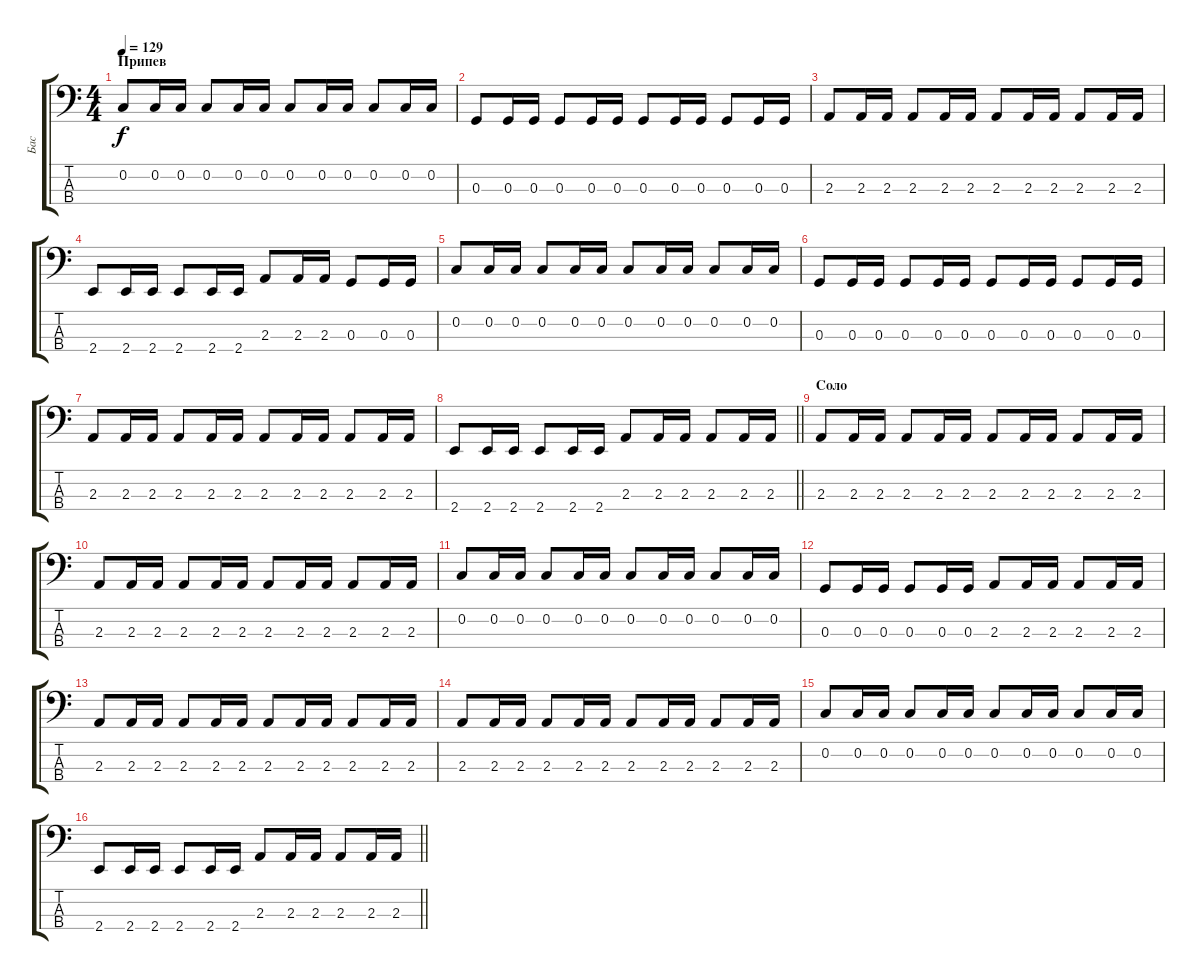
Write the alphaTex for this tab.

\track ("Бас" "Бас") {instrument electricbassfinger}
\staff {score tabs}
\tuning (F2 C2 G1 D1) {hide}
\ts (4 4)
\section ("" "Припев")
\tempo 129
\clef f4
\ks c
0.2.8{dy f} 0.2.16 0.2.16 0.2.8 0.2.16 0.2.16 0.2.8 0.2.16 0.2.16 0.2.8 0.2.16 0.2.16 |
0.3.8 0.3.16 0.3.16 0.3.8 0.3.16 0.3.16 0.3.8 0.3.16 0.3.16 0.3.8 0.3.16 0.3.16 |
2.3.8 2.3.16 2.3.16 2.3.8 2.3.16 2.3.16 2.3.8 2.3.16 2.3.16 2.3.8 2.3.16 2.3.16 |
2.4.8 2.4.16 2.4.16 2.4.8 2.4.16 2.4.16 2.3.8 2.3.16 2.3.16 0.3.8 0.3.16 0.3.16 |
0.2.8 0.2.16 0.2.16 0.2.8 0.2.16 0.2.16 0.2.8 0.2.16 0.2.16 0.2.8 0.2.16 0.2.16 |
0.3.8 0.3.16 0.3.16 0.3.8 0.3.16 0.3.16 0.3.8 0.3.16 0.3.16 0.3.8 0.3.16 0.3.16 |
2.3.8 2.3.16 2.3.16 2.3.8 2.3.16 2.3.16 2.3.8 2.3.16 2.3.16 2.3.8 2.3.16 2.3.16 |
\barLineRight lightlight
2.4.8 2.4.16 2.4.16 2.4.8 2.4.16 2.4.16 2.3.8 2.3.16 2.3.16 2.3.8 2.3.16 2.3.16 |
\section ("" "Соло")
2.3.8 2.3.16 2.3.16 2.3.8 2.3.16 2.3.16 2.3.8 2.3.16 2.3.16 2.3.8 2.3.16 2.3.16 |
2.3.8 2.3.16 2.3.16 2.3.8 2.3.16 2.3.16 2.3.8 2.3.16 2.3.16 2.3.8 2.3.16 2.3.16 |
0.2.8 0.2.16 0.2.16 0.2.8 0.2.16 0.2.16 0.2.8 0.2.16 0.2.16 0.2.8 0.2.16 0.2.16 |
0.3.8 0.3.16 0.3.16 0.3.8 0.3.16 0.3.16 2.3.8 2.3.16 2.3.16 2.3.8 2.3.16 2.3.16 |
2.3.8 2.3.16 2.3.16 2.3.8 2.3.16 2.3.16 2.3.8 2.3.16 2.3.16 2.3.8 2.3.16 2.3.16 |
2.3.8 2.3.16 2.3.16 2.3.8 2.3.16 2.3.16 2.3.8 2.3.16 2.3.16 2.3.8 2.3.16 2.3.16 |
0.2.8 0.2.16 0.2.16 0.2.8 0.2.16 0.2.16 0.2.8 0.2.16 0.2.16 0.2.8 0.2.16 0.2.16 |
\barLineRight lightlight
2.4.8 2.4.16 2.4.16 2.4.8 2.4.16 2.4.16 2.3.8 2.3.16 2.3.16 2.3.8 2.3.16 2.3.16
